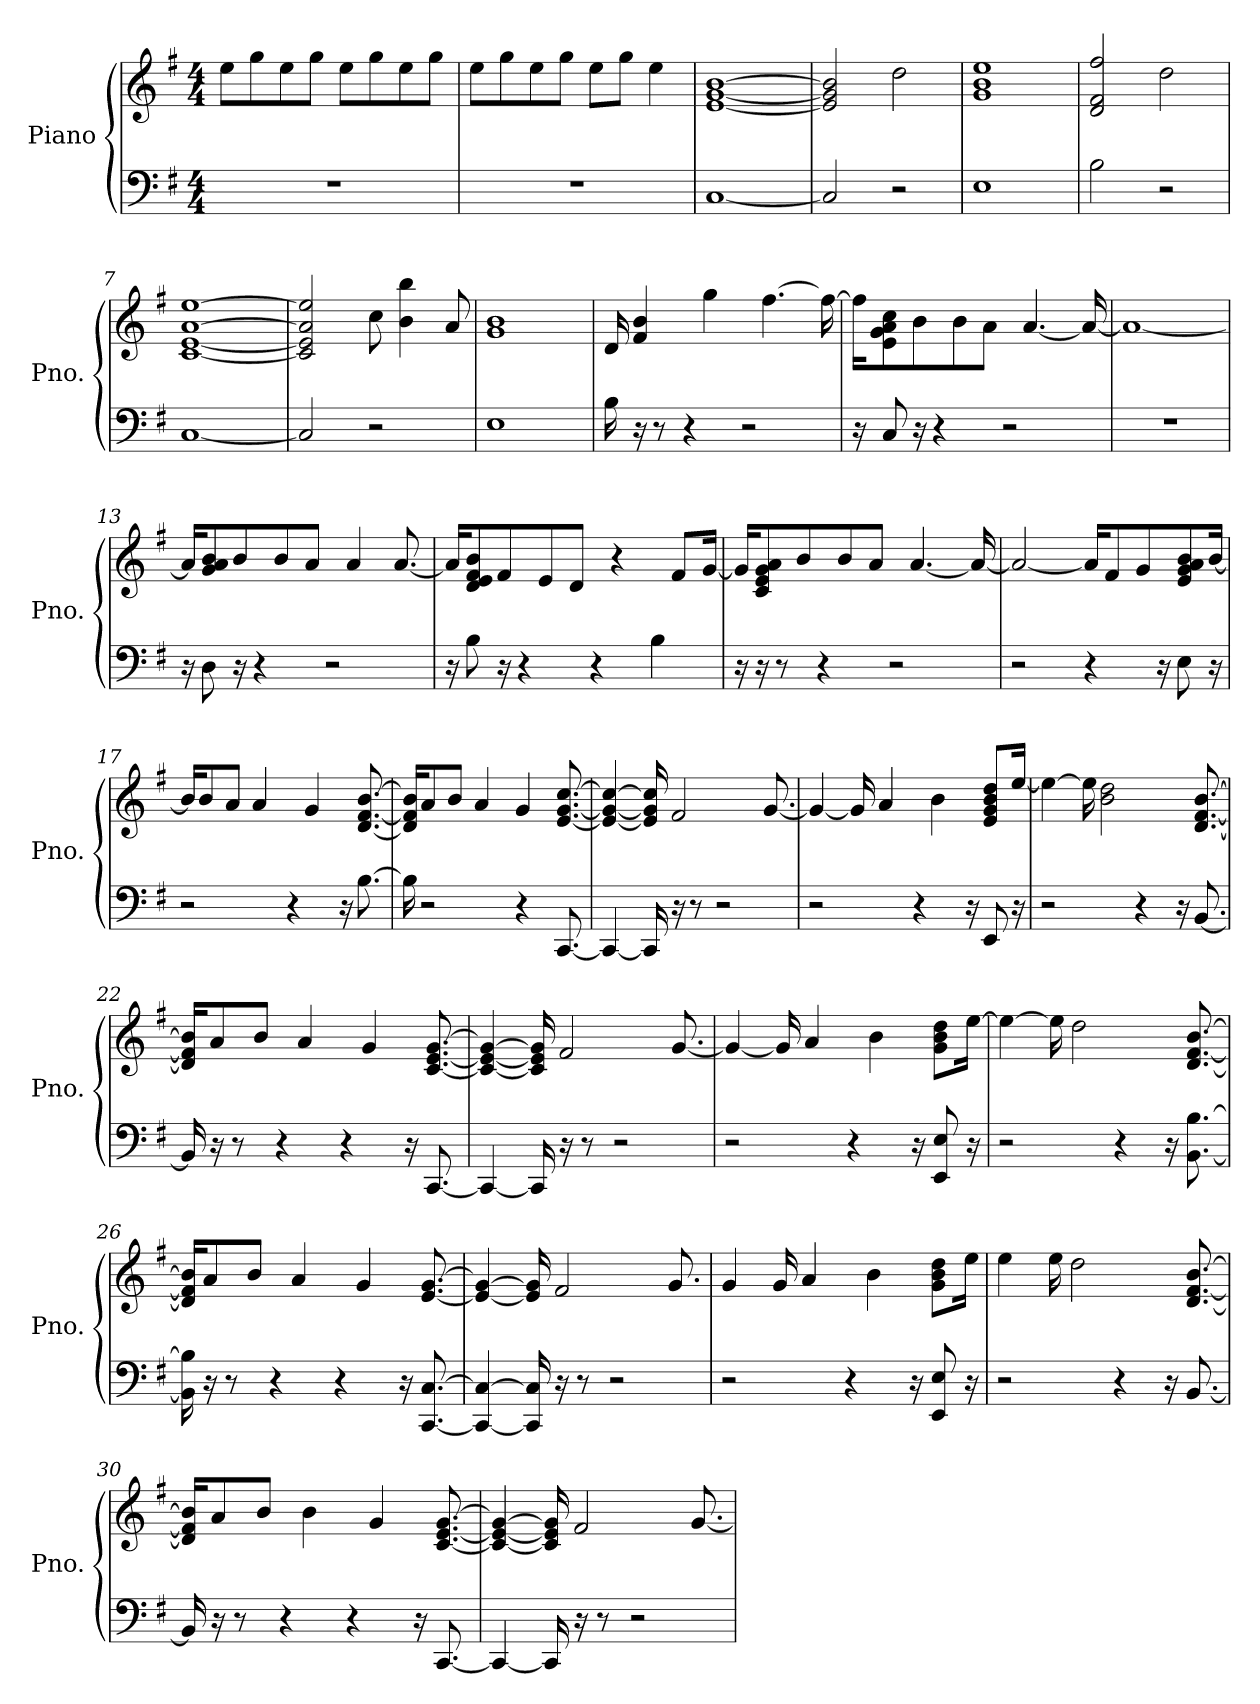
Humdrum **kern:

**kern	**kern
*part1	*part1
*staff2	*staff1
*I"Piano	*
*I'Pno.	*
*clefF4	*clefG2
*k[f#]	*k[f#]
*M4/4	*M4/4
*MM110	*MM110
=1	=1
1r	8ee\L
.	8gg\
.	8ee\
.	8gg\J
.	8ee\L
.	8gg\
.	8ee\
.	8gg\J
=2	=2
1r	8ee\L
.	8gg\
.	8ee\
.	8gg\J
.	8ee\L
.	8gg\J
.	4ee\
=3	=3
[1C	[1e [1g [1b
=4	=4
2C/]	2e/] 2g/] 2b/]
2r	2dd\
=5	=5
1E	1g 1b 1ee
=6	=6
2B\	2d/ 2f#/ 2ff#/
2r	2dd\
=7	=7
[1C	[1c [1e [1a [1ee
=8	=8
2C/]	2c/] 2e/] 2a/] 2ee/]
2r	8cc\
.	4b\ 4bb\
.	8a/
=9	=9
1E	1g 1b
!!LO:LB:g=z
=10	=10
16B\	16d/
16r	4f#/ 4b/
8r	.
4r	.
.	4gg\
2r	.
.	[4.ff#\
.	16ff#\_
=11	=11
16r	16ff#\KL]
8C/	8e\ 8g\ 8a\ 8cc\
16r	8b\
4r	.
.	8b\
.	8a\J
2r	.
.	[4.a/
.	16a/_
=12	=12
1r	1a_
=13	=13
16r	16a/KL]
8D\	8g/ 8a/ 8b/
16r	8b/
4r	.
.	8b/
.	8a/J
2r	.
.	4a/
.	[8.a/
=14	=14
16r	16a/KL]
8B\	8d/ 8e/ 8f#/ 8b/
16r	8f#/
4r	.
.	8e/
.	8d/J
4r	.
.	4r
4B\	.
.	8f#/L
.	[16g/Jk
!!LO:LB:g=z
=15	=15
16r	16g/KL]
16r	8c/ 8e/ 8g/ 8a/
8r	.
.	8b/
4r	.
.	8b/
.	8a/J
2r	.
.	[4.a/
.	16a/_
=16	=16
2r	2a/_
4r	16a/KL]
.	8f#/
.	8g/
16r	.
8E\	8e/ 8g/ 8a/ 8b/
16r	[16b/Jk
=17	=17
2r	16b/KL]
.	8b/
.	8a/J
.	4a/
4r	.
.	4g/
16r	.
[8.B\	[8.d/ [8.f#/ [8.b/
=18	=18
16B\]	16d/] 16f#/] 16b/]KL
2r	8a/
.	8b/J
.	4a/
4r	4g/
[8.CC/	[8.e/ [8.g/ [8.cc/
=19	=19
4CC/_	4e/_ 4g/_ 4cc/_
16CC/]	16e/] 16g/] 16cc/]
16r	2f#/
8r	.
2r	.
.	[8.g/
!!LO:LB:g=z
=20	=20
2r	4g/_
.	16g/]
.	4a/
4r	.
.	4b\
16r	.
8EE/	8e/ 8g/ 8b/ 8dd/L
16r	[16ee/Jk
=21	=21
2r	4ee\_
.	16ee\]
.	2b\ 2dd\
4r	.
16r	.
[8.BB/	[8.d/ [8.f#/ [8.b/
=22	=22
16BB/]	16d/] 16f#/] 16b/]KL
16r	8a/
8r	.
.	8b/J
4r	.
.	4a/
4r	.
.	4g/
16r	.
[8.CC/	[8.c/ [8.e/ [8.g/
=23	=23
4CC/_	4c/_ 4e/_ 4g/_
16CC/]	16c/] 16e/] 16g/]
16r	2f#/
8r	.
2r	.
.	[8.g/
=24	=24
2r	4g/_
.	16g/]
.	4a/
4r	.
.	4b\
16r	.
8EE/ 8E/	8g\ 8b\ 8dd\L
16r	[16ee\Jk
=25	=25
2r	4ee\_
.	16ee\]
.	2dd\
4r	.
16r	.
[8.BB\ [8.B\	[8.d/ [8.f#/ [8.b/
!!LO:LB:g=z
=26	=26
16BB\] 16B\]	16d/] 16f#/] 16b/]KL
16r	8a/
8r	.
.	8b/J
4r	.
.	4a/
4r	.
.	4g/
16r	.
[8.CC/ [8.C/	[8.e/ [8.g/
=27	=27
4CC/_ 4C/_	4e/_ 4g/_
16CC/] 16C/]	16e/] 16g/]
16r	2f#/
8r	.
2r	.
.	8.g/
=28	=28
2r	4g/
.	16g/
.	4a/
4r	.
.	4b\
16r	.
8EE/ 8E/	8g\ 8b\ 8dd\L
16r	16ee\Jk
=29	=29
2r	4ee\
.	16ee\
.	2dd\
4r	.
16r	.
[8.BB/	[8.d/ [8.f#/ [8.b/
=30	=30
16BB/]	16d/] 16f#/] 16b/]KL
16r	8a/
8r	.
.	8b/J
4r	.
.	4b\
4r	.
.	4g/
16r	.
[8.CC/	[8.c/ [8.e/ [8.g/
=31	=31
4CC/_	4c/_ 4e/_ 4g/_
16CC/]	16c/] 16e/] 16g/]
16r	2f#/
8r	.
2r	.
.	[8.g/
=	=
*-	*-
